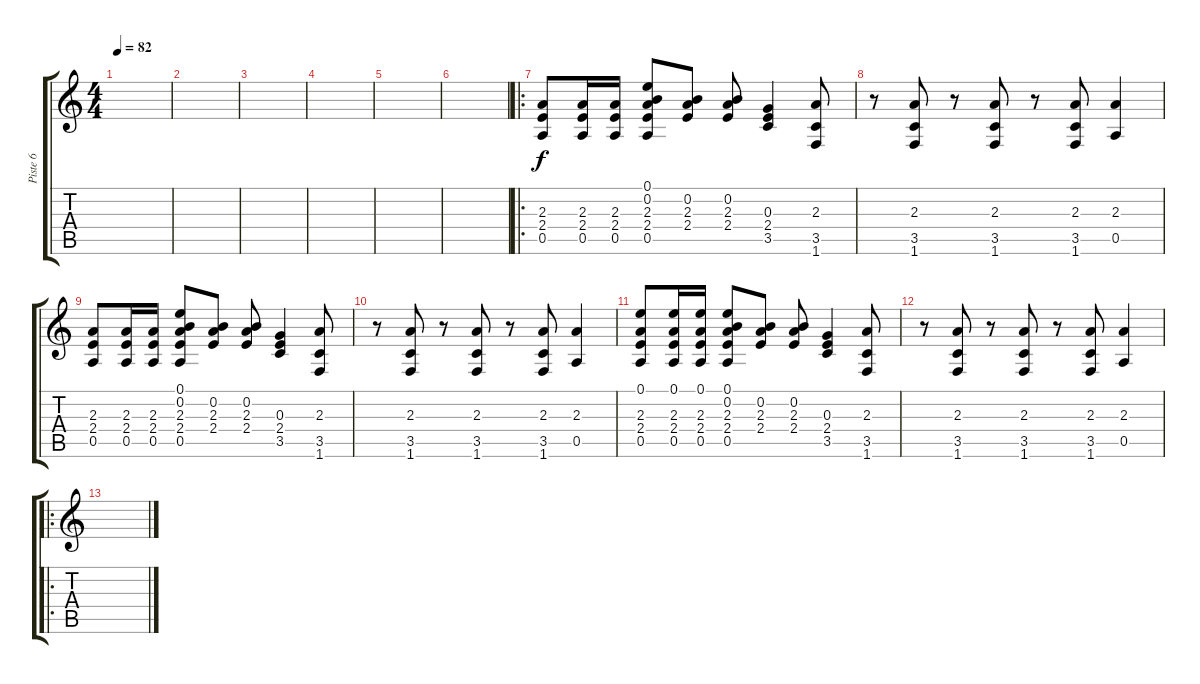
\track ("Piste 6" "Piste 6") {instrument overdrivenguitar}
\staff {score tabs}
\tuning (E4 B3 G3 D3 A2 E2) {hide}
\ts (4 4)
\tempo 82
\clef g2
\ks c
|
|
|
|
|
|
\ro
(2.3 2.4 0.5).8 (2.3 2.4 0.5).16 (2.3 2.4 0.5).16 (0.1 0.2 2.3 2.4 0.5).8 (0.2 2.3 2.4).8 (0.2 2.3 2.4).8 (0.3 2.4 3.5).4 (2.3 3.5 1.6).8 |
r.8 (2.3 3.5 1.6).8 r.8 (2.3 3.5 1.6).8 r.8 (2.3 3.5 1.6).8 (2.3 0.5).4 |
(2.3 2.4 0.5).8 (2.3 2.4 0.5).16 (2.3 2.4 0.5).16 (0.1 0.2 2.3 2.4 0.5).8 (0.2 2.3 2.4).8 (0.2 2.3 2.4).8 (0.3 2.4 3.5).4 (2.3 3.5 1.6).8 |
r.8 (2.3 3.5 1.6).8 r.8 (2.3 3.5 1.6).8 r.8 (2.3 3.5 1.6).8 (2.3 0.5).4 |
(0.1 2.3 2.4 0.5).8 (0.1 2.3 2.4 0.5).16 (0.1 2.3 2.4 0.5).16 (0.1 0.2 2.3 2.4 0.5).8 (0.2 2.3 2.4).8 (0.2 2.3 2.4).8 (0.3 2.4 3.5).4 (2.3 3.5 1.6).8 |
r.8 (2.3 3.5 1.6).8 r.8 (2.3 3.5 1.6).8 r.8 (2.3 3.5 1.6).8 (2.3 0.5).4 |
\ro
